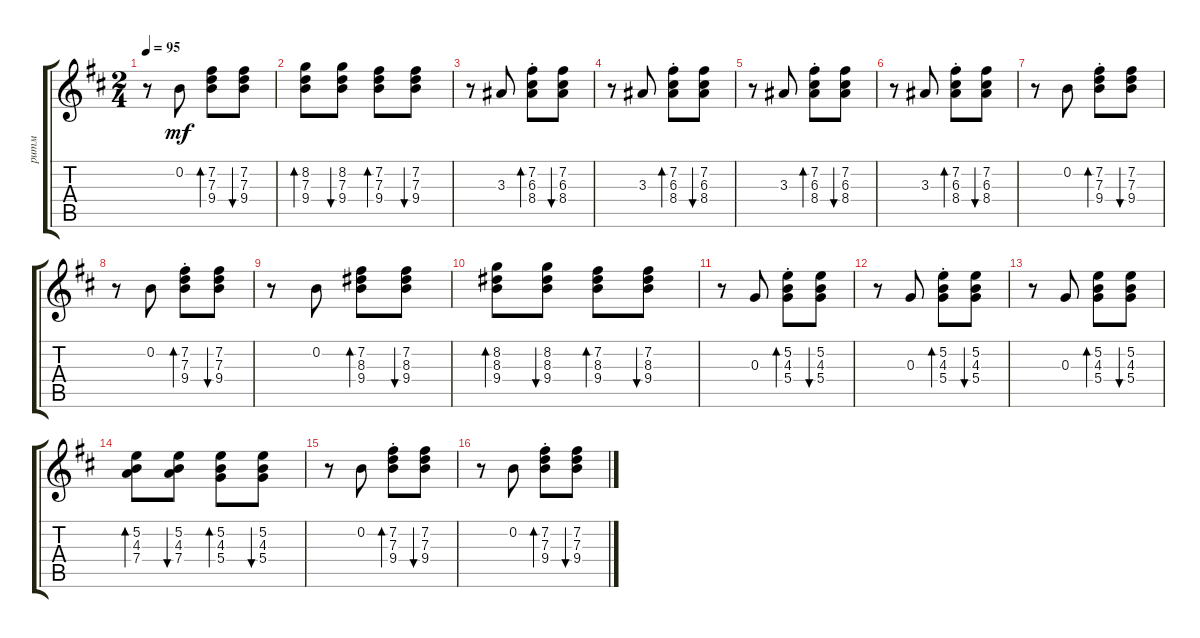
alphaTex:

\track ("ритм" "ритм") {instrument acousticguitarsteel}
\staff {score tabs}
\tuning (E4 B3 G3 D3 A2 E2) {hide}
\ts (2 4)
\tempo 95
\clef g2
\ks bminor
r.8{dy mf} 0.2.8 (7.2 7.3 9.4).8{bd 120} (7.2 7.3 9.4).8{bu 120} |
(8.2 7.3 9.4).8{bd 120} (8.2 7.3 9.4).8{bu 120} (7.2 7.3 9.4).8{bd 120} (7.2 7.3 9.4).8{bu 120} |
r.8 3.3.8 (7.2{st} 6.3{st} 8.4{st}).8{bd 120} (7.2 6.3 8.4).8{bu 120} |
r.8 3.3.8 (7.2{st} 6.3{st} 8.4{st}).8{bd 120} (7.2 6.3 8.4).8{bu 120} |
r.8 3.3.8 (7.2{st} 6.3{st} 8.4{st}).8{bd 120} (7.2 6.3 8.4).8{bu 120} |
r.8 3.3.8 (7.2{st} 6.3{st} 8.4{st}).8{bd 120} (7.2 6.3 8.4).8{bu 120} |
r.8 0.2.8 (7.2{st} 7.3{st} 9.4{st}).8{bd 120} (7.2 7.3 9.4).8{bu 120} |
r.8 0.2.8 (7.2{st} 7.3{st} 9.4{st}).8{bd 120} (7.2 7.3 9.4).8{bu 120} |
r.8 0.2.8 (7.2 8.3 9.4).8{bd 120} (7.2 8.3 9.4).8{bu 120} |
(8.2 8.3 9.4).8{bd 120} (8.2 8.3 9.4).8{bu 120} (7.2 8.3 9.4).8{bd 120} (7.2 8.3 9.4).8{bu 120} |
r.8 0.3.8 (5.2{st} 4.3{st} 5.4{st}).8{bd 120} (5.2 4.3 5.4).8{bu 120} |
r.8 0.3.8 (5.2{st} 4.3{st} 5.4{st}).8{bd 120} (5.2 4.3 5.4).8{bu 120} |
r.8 0.3.8 (5.2 4.3 5.4).8{bd 120} (5.2 4.3 5.4).8{bu 120} |
(5.2 4.3 7.4).8{bd 120} (5.2 4.3 7.4).8{bu 120} (5.2 4.3 5.4).8{bd 120} (5.2 4.3 5.4).8{bu 120} |
r.8 0.2.8 (7.2{st} 7.3{st} 9.4{st}).8{bd 120} (7.2 7.3 9.4).8{bu 120} |
r.8 0.2.8 (7.2{st} 7.3{st} 9.4{st}).8{bd 120} (7.2 7.3 9.4).8{bu 120}
